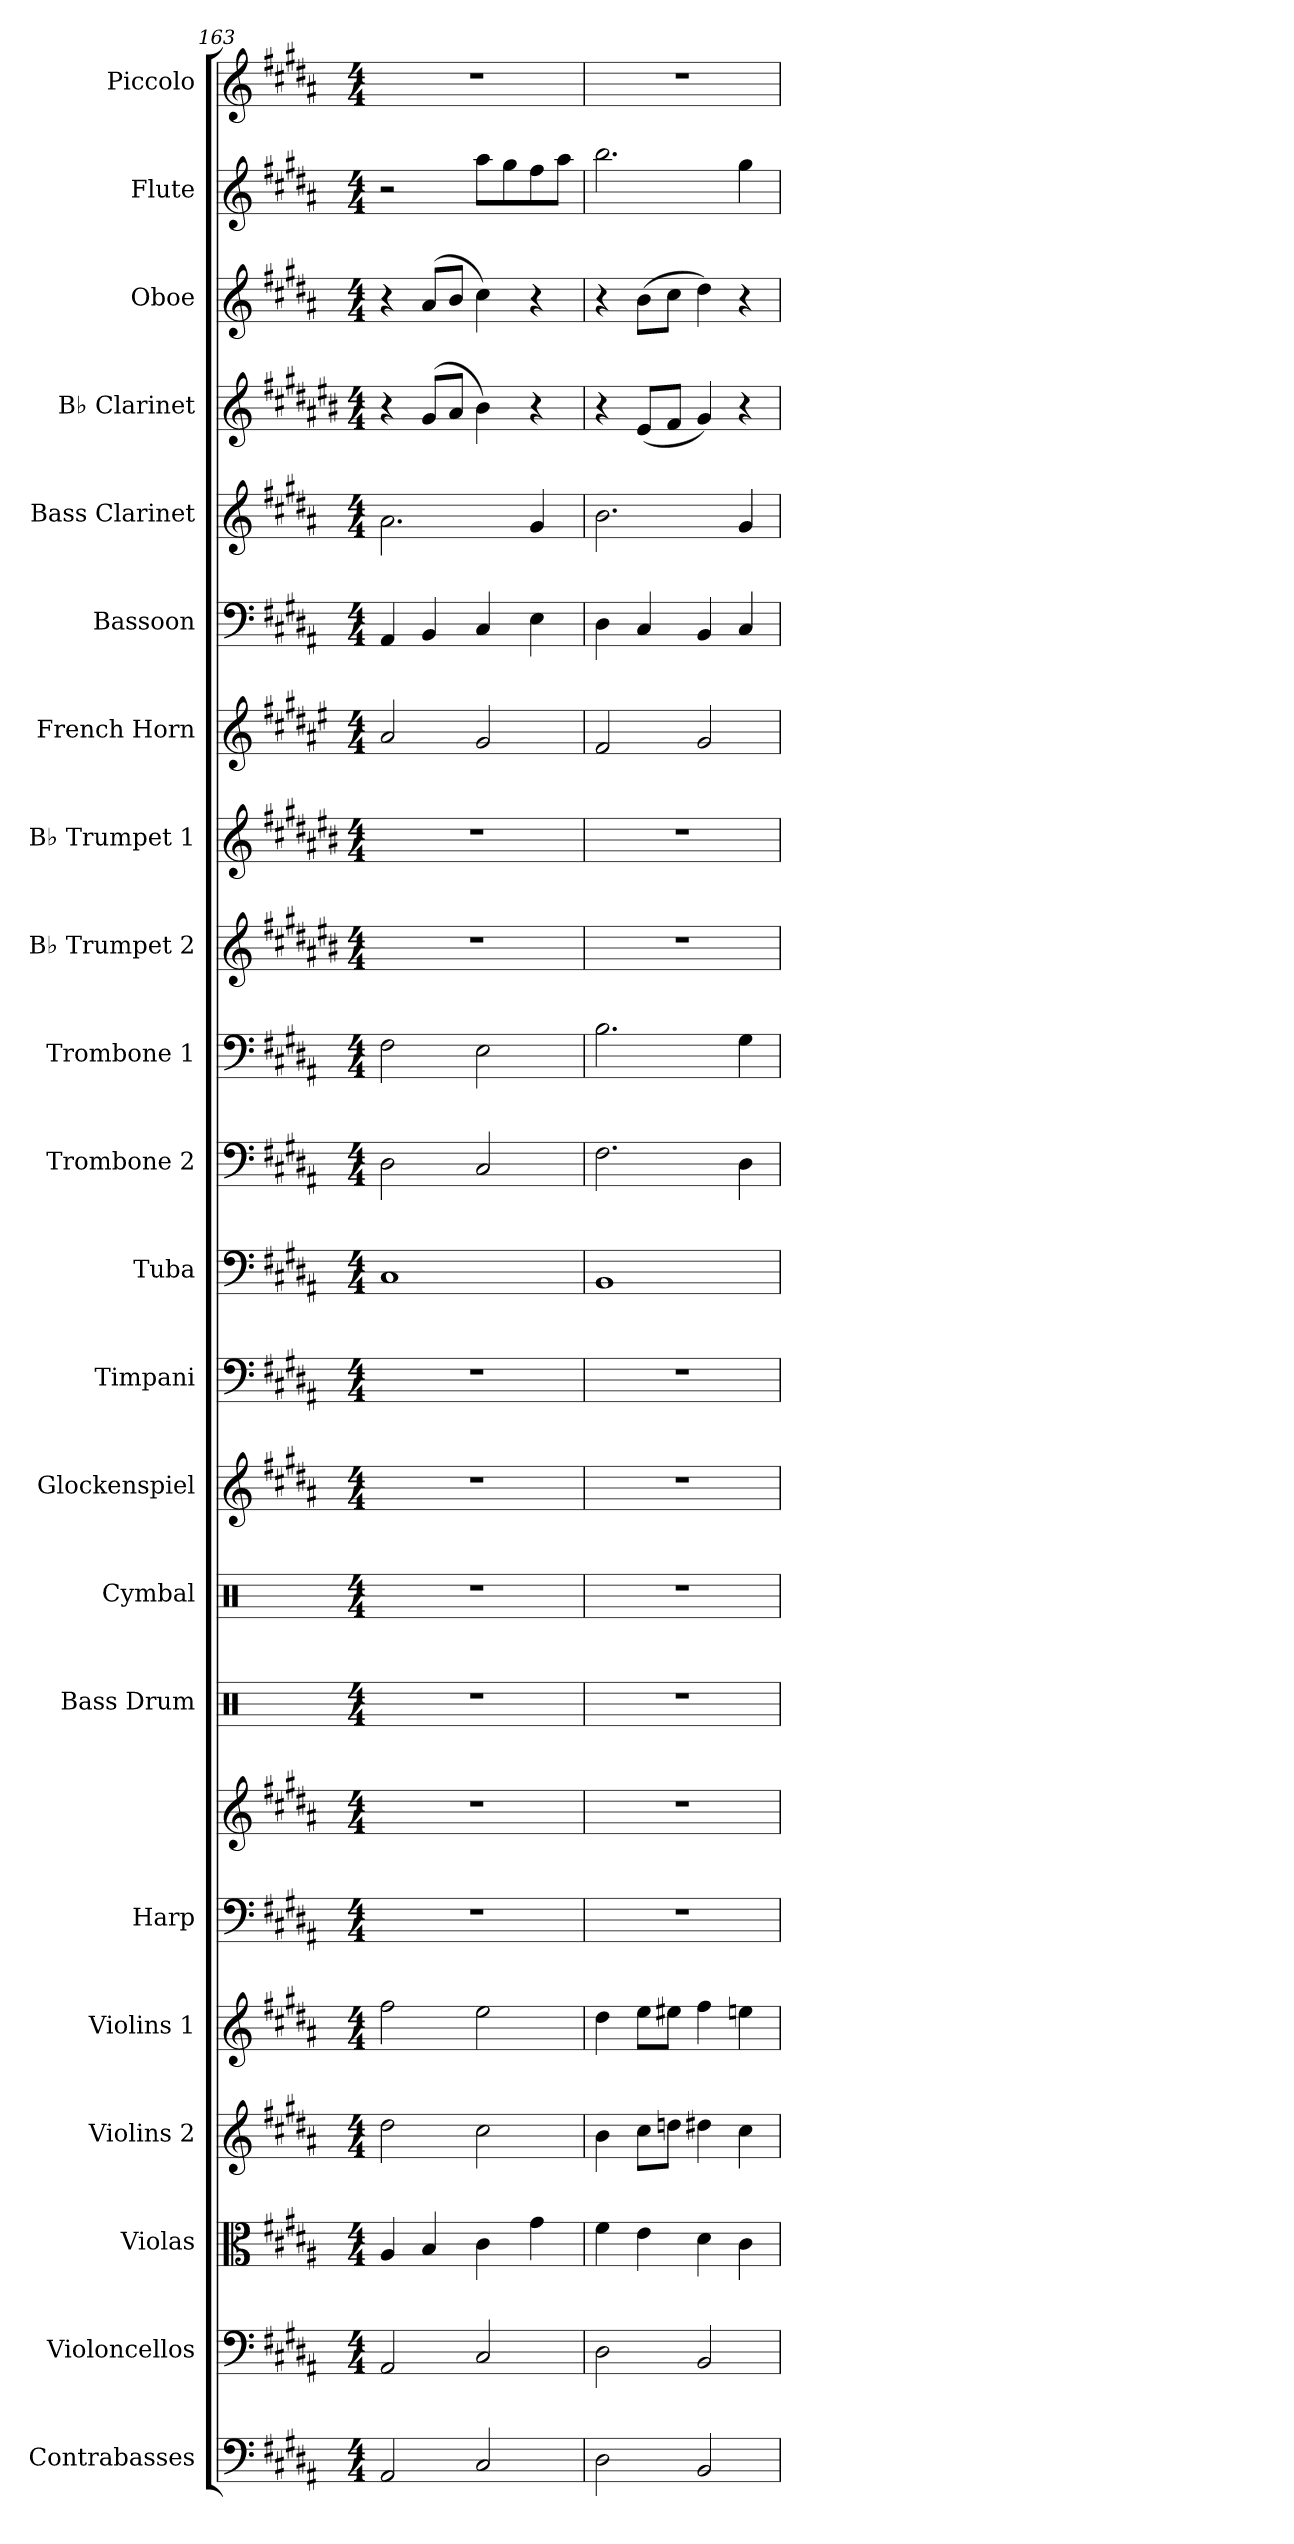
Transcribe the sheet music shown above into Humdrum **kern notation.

**kern	**kern	**kern	**kern	**kern	**kern	**kern	**kern	**kern	**kern	**kern	**kern	**kern	**kern	**kern	**kern	**kern	**kern	**kern	**kern	**kern	**kern	**kern
*part22	*part21	*part20	*part19	*part18	*part17	*part17	*part16	*part15	*part14	*part13	*part12	*part11	*part10	*part9	*part8	*part7	*part6	*part5	*part4	*part3	*part2	*part1
*staff23	*staff22	*staff21	*staff20	*staff19	*staff18	*staff17	*staff16	*staff15	*staff14	*staff13	*staff12	*staff11	*staff10	*staff9	*staff8	*staff7	*staff6	*staff5	*staff4	*staff3	*staff2	*staff1
*I"Contrabasses	*I"Violoncellos	*I"Violas	*I"Violins 2	*I"Violins 1	*I"Harp	*	*I"Bass Drum	*I"Cymbal	*I"Glockenspiel	*I"Timpani	*I"Tuba	*I"Trombone 2	*I"Trombone 1	*I"B♭ Trumpet 2	*I"B♭ Trumpet 1	*I"French Horn	*I"Bassoon	*I"Bass Clarinet	*I"B♭ Clarinet	*I"Oboe	*I"Flute	*I"Piccolo
*I'Cbs.	*I'Vcs.	*I'Vlas.	*I'Vlns. 2	*I'Vlns. 1	*I'Hrp.	*	*I'B. Dr.	*I'Cym.	*I'Glock.	*I'Timp.	*I'Tba.	*I'Tbn. 2	*I'Tbn. 1	*I'B♭ Tpt. 2	*I'B♭ Tpt. 1	*I'F Hn.	*I'Bsn.	*I'B. Cl.	*I'B♭ Cl.	*I'Ob.	*I'Fl.	*I'Picc.
*clefF4	*clefF4	*clefC3	*clefG2	*clefG2	*clefF4	*clefG2	*clefX	*clefX	*clefG2	*clefF4	*clefF4	*clefF4	*clefF4	*clefG2	*clefG2	*clefG2	*clefF4	*clefG2	*clefG2	*clefG2	*clefG2	*clefG2
*ITrd7c12	*	*	*	*	*	*	*	*	*ITrd-14c-24	*	*	*	*	*ITrd1c2	*ITrd1c2	*ITrd4c7	*	*ITrd8c14	*ITrd1c2	*	*	*ITrd-7c-12
*k[f#c#g#d#a#]	*k[f#c#g#d#a#]	*k[f#c#g#d#a#]	*k[f#c#g#d#a#]	*k[f#c#g#d#a#]	*k[f#c#g#d#a#]	*k[f#c#g#d#a#]	*k[]	*k[]	*k[f#c#g#d#a#]	*k[f#c#g#d#a#]	*k[f#c#g#d#a#]	*k[f#c#g#d#a#]	*k[f#c#g#d#a#]	*k[f#c#g#d#a#]	*k[f#c#g#d#a#]	*k[f#c#g#d#a#]	*k[f#c#g#d#a#]	*k[f#c#g#d#a#]	*k[f#c#g#d#a#]	*k[f#c#g#d#a#]	*k[f#c#g#d#a#]	*k[f#c#g#d#a#]
*M4/4	*M4/4	*M4/4	*M4/4	*M4/4	*M4/4	*M4/4	*M4/4	*M4/4	*M4/4	*M4/4	*M4/4	*M4/4	*M4/4	*M4/4	*M4/4	*M4/4	*M4/4	*M4/4	*M4/4	*M4/4	*M4/4	*M4/4
=163	=163	=163	=163	=163	=163	=163	=163	=163	=163	=163	=163	=163	=163	=163	=163	=163	=163	=163	=163	=163	=163	=163
2AAA#/	2AA#/	4A#/	2dd#\	2ff#\	1r	1r	1r	1r	1r	1r	1C#	2D#\	2F#\	1r	1r	2d#/	4AA#/	2.A#\	4r	4r	2r	1r
.	.	4B/	.	.	.	.	.	.	.	.	.	.	.	.	.	.	4BB/	.	(>8f#/L	(>8a#/L	.	.
.	.	.	.	.	.	.	.	.	.	.	.	.	.	.	.	.	.	.	8g#/J	8b/J	.	.
2CC#/	2C#/	4c#\	2cc#\	2ee\	.	.	.	.	.	.	.	2C#/	2E\	.	.	2c#/	4C#/	.	4a#\)	4cc#\)	8aa#\L	.
.	.	.	.	.	.	.	.	.	.	.	.	.	.	.	.	.	.	.	.	.	8gg#\	.
.	.	4g#\	.	.	.	.	.	.	.	.	.	.	.	.	.	.	4E\	4G#/	4r	4r	8ff#\	.
.	.	.	.	.	.	.	.	.	.	.	.	.	.	.	.	.	.	.	.	.	8aa#\J	.
=164	=164	=164	=164	=164	=164	=164	=164	=164	=164	=164	=164	=164	=164	=164	=164	=164	=164	=164	=164	=164	=164	=164
2DD#\	2D#\	4f#\	4b\	4dd#\	1r	1r	1r	1r	1r	1r	1BB	2.F#\	2.B\	1r	1r	2B/	4D#\	2.B\	4r	4r	2.bb\	1r
.	.	4e\	8cc#\L	8ee\L	.	.	.	.	.	.	.	.	.	.	.	.	4C#/	.	(<8d#/L	(>8b\L	.	.
.	.	.	8ddn\J	8ee#X\J	.	.	.	.	.	.	.	.	.	.	.	.	.	.	8e/J	8cc#\J	.	.
2BBB/	2BB/	4d#\	4dd#X\	4ff#\	.	.	.	.	.	.	.	.	.	.	.	2c#/	4BB/	.	4f#/)	4dd#\)	.	.
.	.	4c#\	4cc#\	4een\	.	.	.	.	.	.	.	4D#\	4G#\	.	.	.	4C#/	4G#/	4r	4r	4gg#\	.
=	=	=	=	=	=	=	=	=	=	=	=	=	=	=	=	=	=	=	=	=	=	=
*-	*-	*-	*-	*-	*-	*-	*-	*-	*-	*-	*-	*-	*-	*-	*-	*-	*-	*-	*-	*-	*-	*-
